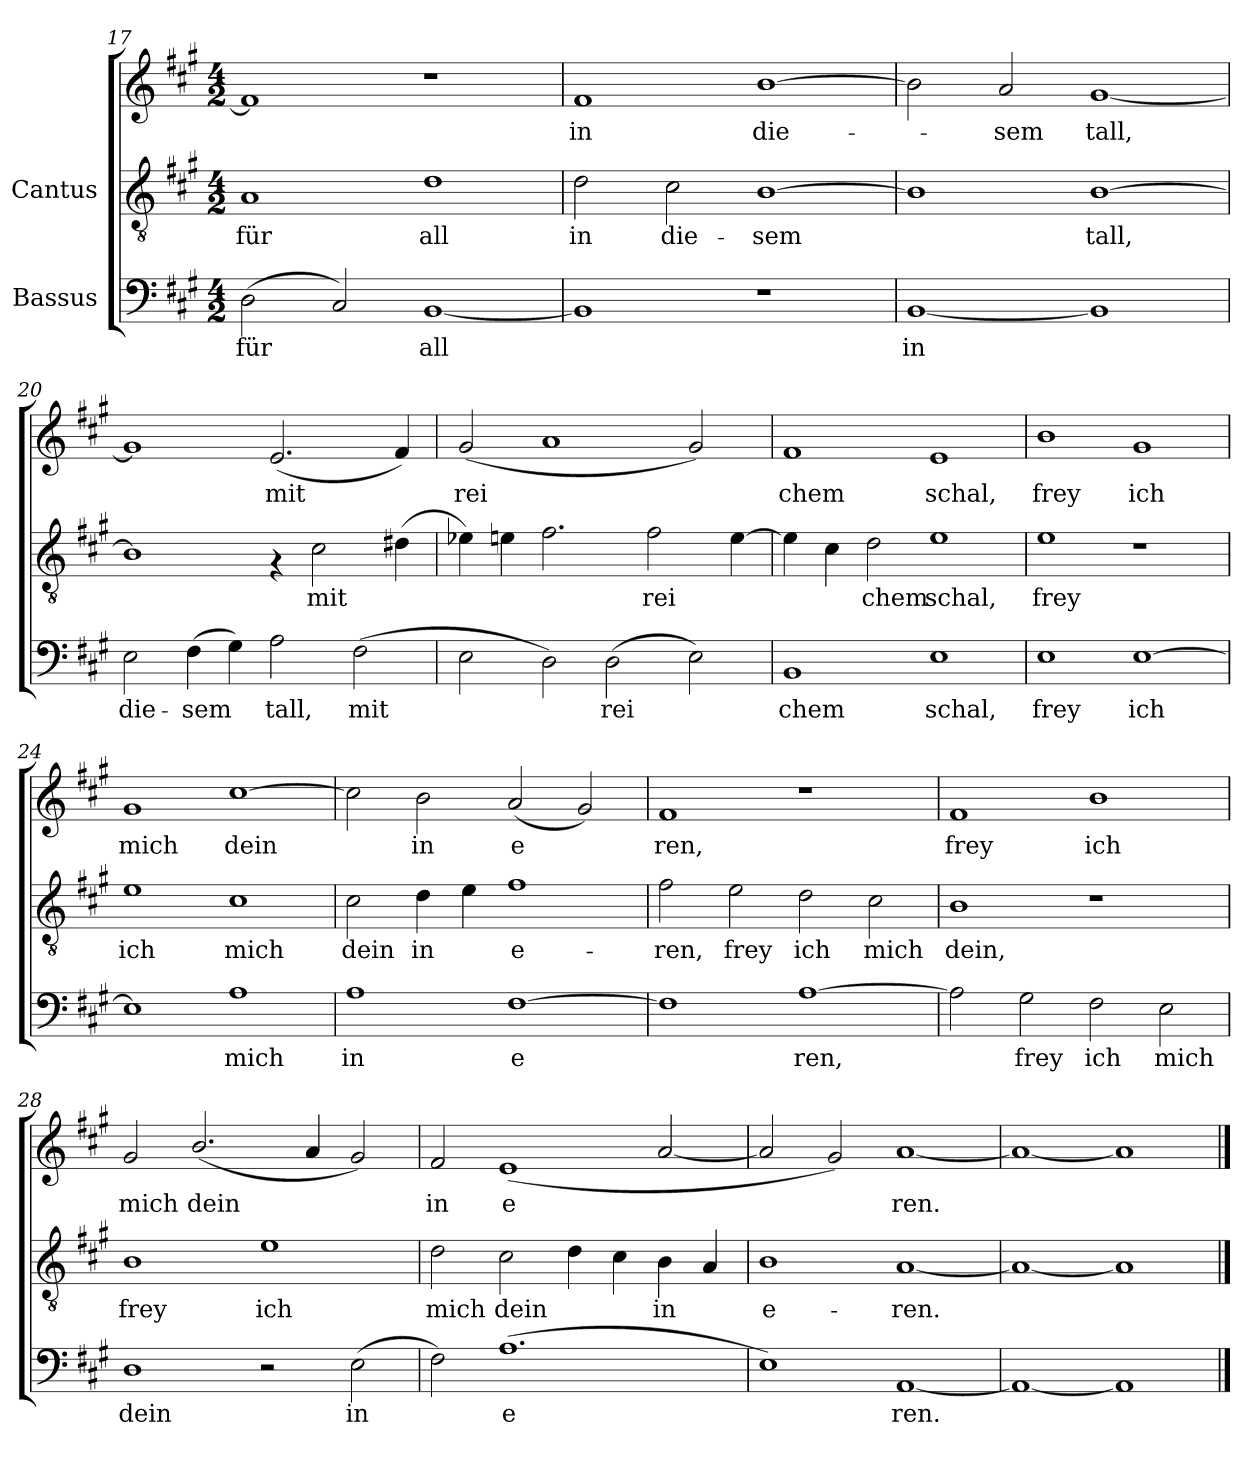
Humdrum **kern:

**kern	**text	**kern	**text	**kern	**text
*part2	*part2	*part1	*part1	*part1	*part1
*staff3	*staff3	*staff2	*staff2	*staff1	*staff1
*I"Bassus	*	*I"Cantus	*	*	*
!!LO:LB:g=z
*clefF4	*	*clefGv2	*	*clefG2	*
*k[f#c#g#]	*	*k[f#c#g#]	*	*k[f#c#g#]	*
*A:	*	*A:	*	*A:	*
*M4/2	*	*M4/2	*	*M4/2	*
=17	=17	=17	=17	=17	=17
!	!LO:LY:b:cj	!	!LO:LY:b:cj	!	!
(>2D\	für	1A	für	1f#]	.
!	!LO:LY:b:cj	!	!	!	!
2C#/)	.	.	.	.	.
!	!LO:LY:b:cj	!	!LO:LY:b:cj	!	!
[<1BB	all	1d	all	1r	.
=18	=18	=18	=18	=18	=18
!	!	!	!LO:LY:b:cj	!	!LO:LY:b:cj
1BB]	.	2d\	-in	1f#	in
!	!	!	!LO:LY:b:cj	!	!
.	.	2c#\	die-	.	.
!	!	!	!LO:LY:b:cj	!	!LO:LY:b:cj
1r	.	[>1B	-sem	[>1b	die-
=19	=19	=19	=19	=19	=19
!	!LO:LY:b:cj	!	!LO:LY:b:cj	!	!LO:LY:b:cj
[<1BB	in	1B]	.	2b\]	.
!	!	!	!	!	!LO:LY:b:cj
.	.	.	.	2a/	sem
!	!LO:LY:b:cj	!	!LO:LY:b:cj	!	!LO:LY:b:cj
1BB]	.	[>1B	tall,	[<1g#	tall,
=20	=20	=20	=20	=20	=20
!	!LO:LY:b:cj	!	!LO:LY:b:cj	!	!LO:LY:b:cj
2E\	die-	1B]	.	1g#]	.
!	!LO:LY:b:cj	!	!	!	!
(>4F#\	-sem	.	.	.	.
!	!LO:LY:b:cj	!	!	!	!
4G#\)	.	.	.	.	.
!	!LO:LY:b:cj	!	!	!	!LO:LY:b:cj
2A\	tall,	4rF	.	(<2.e/	mit
!	!	!	!LO:LY:b:cj	!	!
.	.	2c#\	mit	.	.
!	!LO:LY:b:cj	!	!	!	!
(>2F#\	mit	.	.	.	.
!	!	!	!LO:LY:b:cj	!	!LO:LY:b:cj
.	.	[>4d#X\	.	4f#/)	.
!!LO:LB:g=z
=21	=21	=21	=21	=21	=21
!	!LO:LY:b:cj	!	!LO:LY:b:cj	!	!LO:LY:b:cj
2E\	.	4e-X\]	-	(<2g#/	rei-
!	!	!	!LO:LY:b:cj	!	!
.	.	4en\	.	.	.
!	!LO:LY:b:cj	!	!LO:LY:b:cj	!	!LO:LY:b:cj
2D\)	.	2.f#\	.	1a	--
!	!LO:LY:b:cj	!	!	!	!
(>2D\	rei-	.	.	.	.
!	!	!	!LO:LY:b:cj	!	!
.	.	2f#\	rei-	.	.
!	!LO:LY:b:cj	!	!	!	!LO:LY:b:cj
2E\)	--	.	.	2g#/)	--
!	!	!	!LO:LY:b:cj	!	!
.	.	[>4e\	--	.	.
=22	=22	=22	=22	=22	=22
!	!LO:LY:b:cj	!	!LO:LY:b:cj	!	!LO:LY:b:cj
1BB	-chem	4e\]	.	1f#	-chem
!	!	!	!LO:LY:b:cj	!	!
.	.	4c#\	.	.	.
!	!	!	!LO:LY:b:cj	!	!
.	.	2d\	chem	.	.
!	!LO:LY:b:cj	!	!LO:LY:b:cj	!	!LO:LY:b:cj
1E	schal,	1e	schal,	1e	schal,
=23	=23	=23	=23	=23	=23
!	!LO:LY:b:cj	!	!LO:LY:b:cj	!	!LO:LY:b:cj
1E	frey	1e	frey	1b	frey
!	!LO:LY:b:cj	!	!	!	!LO:LY:b:cj
[>1E	ich	1r	.	1g#	ich
=24	=24	=24	=24	=24	=24
!	!LO:LY:b:cj	!	!LO:LY:b:cj	!	!LO:LY:b:cj
1E]	.	1e	ich	1g#	mich
!	!LO:LY:b:cj	!	!LO:LY:b:cj	!	!LO:LY:b:cj
1A	mich	1c#	mich	[>1cc#	dein
!!LO:LB:g=z
=25	=25	=25	=25	=25	=25
!	!LO:LY:b:cj	!	!LO:LY:b:cj	!	!LO:LY:b:cj
1A	in	2c#\	-dein	2cc#\]	.
!	!	!	!LO:LY:b:cj	!	!LO:LY:b:cj
.	.	4d\	in	2b\	in
!	!	!	!LO:LY:b:cj	!	!
.	.	4e\	.	.	.
!	!LO:LY:b:cj	!	!LO:LY:b:cj	!	!LO:LY:b:cj
[>1F#	e-	1f#	e-	(<2a/	e-
!	!	!	!	!	!LO:LY:b:cj
.	.	.	.	2g#/)	--
=26	=26	=26	=26	=26	=26
!	!LO:LY:b:cj	!	!LO:LY:b:cj	!	!LO:LY:b:cj
1F#]	-	2f#\	ren,	1f#	-ren,
!	!	!	!LO:LY:b:cj	!	!
.	.	2e\	frey	.	.
!	!LO:LY:b:cj	!	!LO:LY:b:cj	!	!
[>1A	ren,	2d\	ich	1r	.
!	!	!	!LO:LY:b:cj	!	!
.	.	2c#\	mich	.	.
=27	=27	=27	=27	=27	=27
!	!LO:LY:b:cj	!	!LO:LY:b:cj	!	!LO:LY:b:cj
2A\]	.	1B	dein,	1f#	frey
!	!LO:LY:b:cj	!	!	!	!
2G#\	frey	.	.	.	.
!	!LO:LY:b:cj	!	!	!	!LO:LY:b:cj
2F#\	ich	1r	.	1b	ich
!	!LO:LY:b:cj	!	!	!	!
2E\	mich	.	.	.	.
=28	=28	=28	=28	=28	=28
!	!LO:LY:b:cj	!	!LO:LY:b:cj	!	!LO:LY:b:cj
1D	dein	1B	frey	2g#/	mich
!	!	!	!	!	!LO:LY:b:cj
.	.	.	.	(<2.b/	dein
!	!	!	!LO:LY:b:cj	!	!
2r	.	1e	ich	.	.
!	!	!	!	!	!LO:LY:b:cj
.	.	.	.	4a/	.
!	!LO:LY:b:cj	!	!	!	!LO:LY:b:cj
(>2E\	in	.	.	2g#/)	.
!!LO:PB:g=z
=29	=29	=29	=29	=29	=29
!	!LO:LY:b:cj	!	!LO:LY:b:cj	!	!LO:LY:b:cj
2F#\)	.	2d\	-mich	2f#/	in
!	!LO:LY:b:cj	!	!LO:LY:b:cj	!	!LO:LY:b:cj
(>1.A	e-	2c#\	dein	(<1e	e-
!	!	!	!LO:LY:b:cj	!	!
.	.	4d\	.	.	.
!	!	!	!LO:LY:b:cj	!	!
.	.	4c#\	.	.	.
!	!	!	!LO:LY:b:cj	!	!LO:LY:b:cj
.	.	4B\	in	[<2a/	--
!	!	!	!LO:LY:b:cj	!	!
.	.	4A/	.	.	.
=30	=30	=30	=30	=30	=30
!	!LO:LY:b:cj	!	!LO:LY:b:cj	!	!LO:LY:b:cj
1E)	-	1B	e-	2a/]	.
!	!	!	!	!	!LO:LY:b:cj
.	.	.	.	2g#/)	.
!	!LO:LY:b:cj	!	!LO:LY:b:cj	!	!LO:LY:b:cj
[<1AA	ren.	[<1A	-ren.	[<1a	ren.
=31	=31	=31	=31	=31	=31
1AA_<	.	1A_<	.	1a_<	.
1AA]	.	1A]	.	1a]	.
==	==	==	==	==	==
*-	*-	*-	*-	*-	*-
